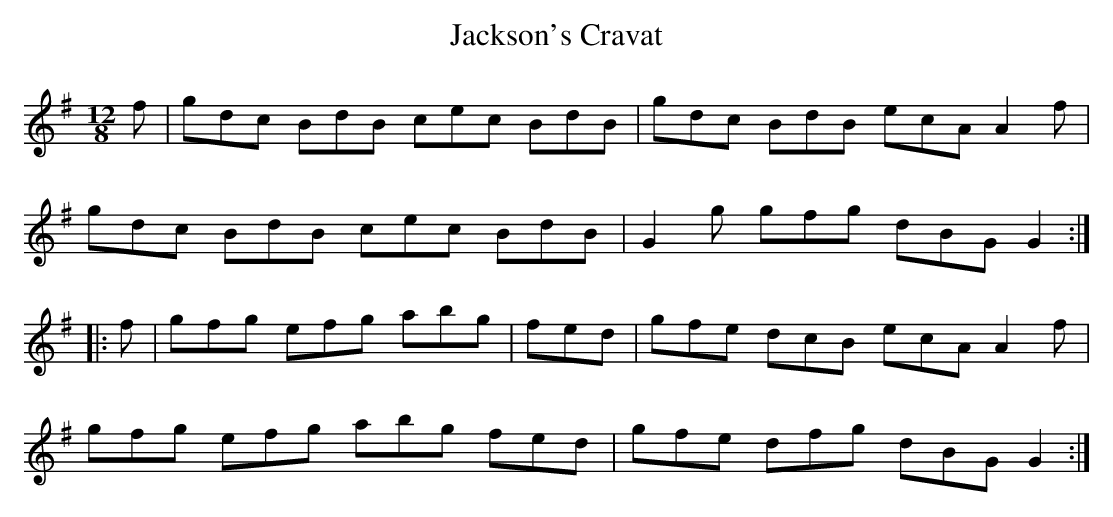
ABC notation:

X:1
T:Jackson's Cravat
M:12/8
L:1/8
K:G
f|gdc BdB cec BdB|gdc BdB ecA A2f|
gdc BdB cec BdB|G2g gfg dBG G2:|
|:f|gfg efg abg|fed|gfe dcB ecA A2f|
gfg efg abg fed|gfe dfg dBG G2:|]
